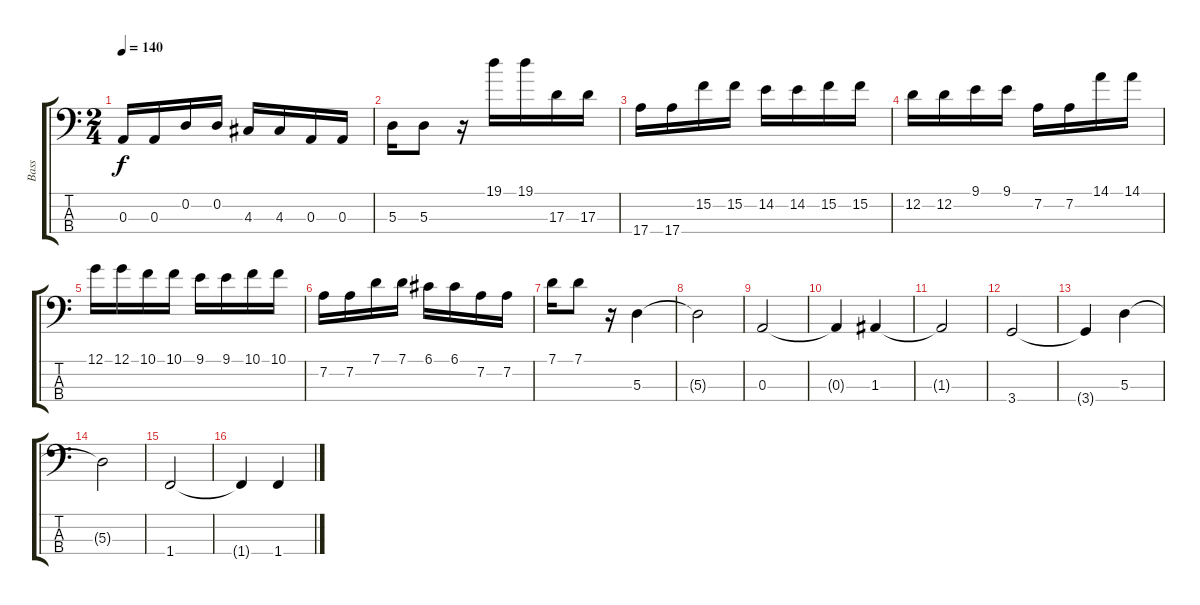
\track ("Bass" "Bass") {instrument electricbassfinger}
\staff {score tabs}
\tuning (G2 D2 A1 E1) {hide}
\ts (2 4)
\tempo 140
\clef f4
\ks c
0.3.16{dy f} 0.3.16 0.2.16 0.2.16 4.3.16 4.3.16 0.3.16 0.3.16 |
5.3.16 5.3.8 r.16 19.1.16 19.1.16 17.3.16 17.3.16 |
17.4.16 17.4.16 15.2.16 15.2.16 14.2.16 14.2.16 15.2.16 15.2.16 |
12.2.16 12.2.16 9.1.16 9.1.16 7.2.16 7.2.16 14.1.16 14.1.16 |
12.1.16 12.1.16 10.1.16 10.1.16 9.1.16 9.1.16 10.1.16 10.1.16 |
7.2.16 7.2.16 7.1.16 7.1.16 6.1.16 6.1.16 7.2.16 7.2.16 |
7.1.16 7.1.8 r.16 5.3.4 |
5.3{t}.2 |
0.3.2 |
0.3{t}.4 1.3.4 |
1.3{t}.2 |
3.4.2 |
3.4{t}.4 5.3.4 |
5.3{t}.2 |
1.4.2 |
1.4{t}.4 1.4.4
